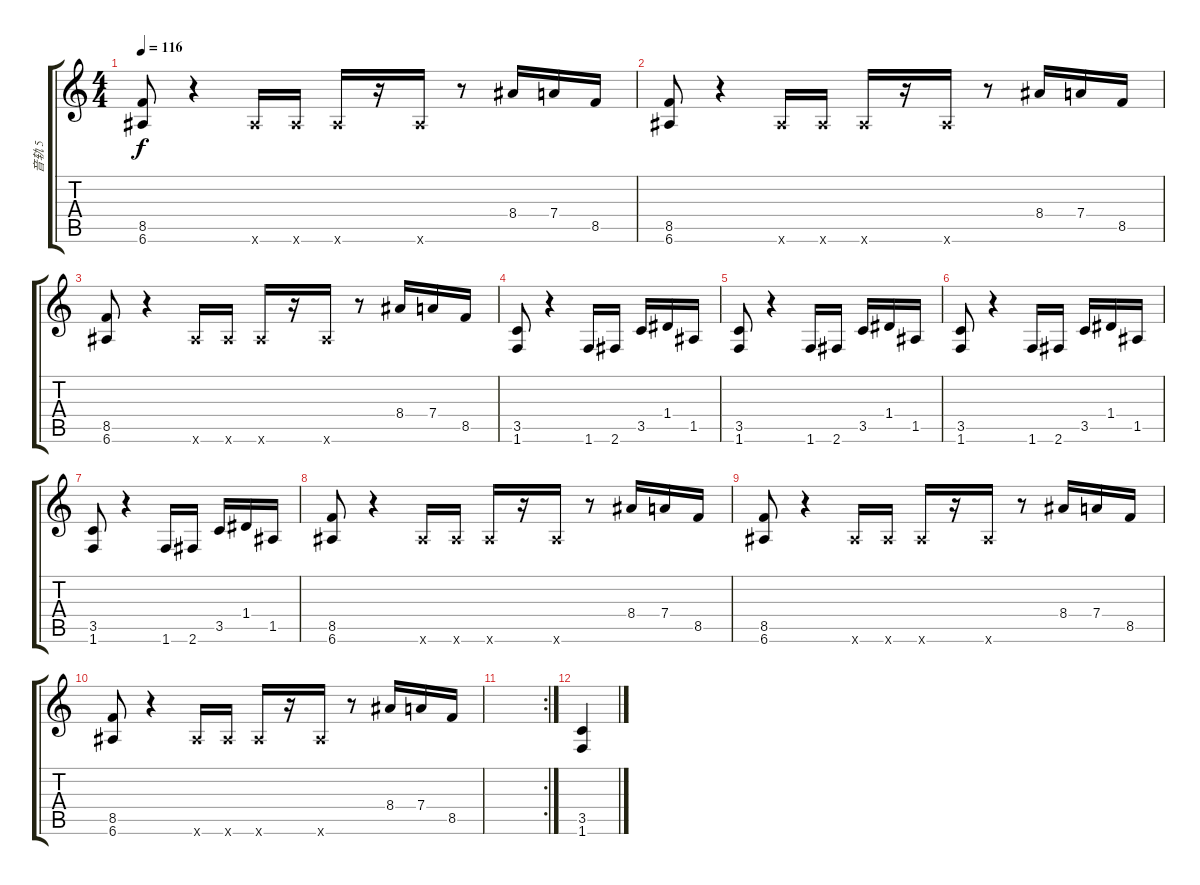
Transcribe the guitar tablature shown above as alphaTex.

\track ("音轨 5" "音轨 5") {instrument acousticguitarsteel}
\staff {score tabs}
\tuning (E4 B3 G3 D3 A2 E2) {hide}
\ts (4 4)
\tempo 116
\clef g2
\ks c
(8.5 6.6).8{dy f} r.4 6.6{x}.16 6.6{x}.16 6.6{x}.16 r.16 6.6{x}.16 r.8 8.4.16 7.4.16 8.5.16 |
(8.5 6.6).8 r.4 6.6{x}.16 6.6{x}.16 6.6{x}.16 r.16 6.6{x}.16 r.8 8.4.16 7.4.16 8.5.16 |
(8.5 6.6).8 r.4 6.6{x}.16 6.6{x}.16 6.6{x}.16 r.16 6.6{x}.16 r.8 8.4.16 7.4.16 8.5.16 |
(3.5 1.6).8 r.4 1.6.16 2.6.16 3.5.16 1.4.16 1.5.16 |
(3.5 1.6).8 r.4 1.6.16 2.6.16 3.5.16 1.4.16 1.5.16 |
(3.5 1.6).8 r.4 1.6.16 2.6.16 3.5.16 1.4.16 1.5.16 |
(3.5 1.6).8 r.4 1.6.16 2.6.16 3.5.16 1.4.16 1.5.16 |
(8.5 6.6).8 r.4 6.6{x}.16 6.6{x}.16 6.6{x}.16 r.16 6.6{x}.16 r.8 8.4.16 7.4.16 8.5.16 |
(8.5 6.6).8 r.4 6.6{x}.16 6.6{x}.16 6.6{x}.16 r.16 6.6{x}.16 r.8 8.4.16 7.4.16 8.5.16 |
(8.5 6.6).8 r.4 6.6{x}.16 6.6{x}.16 6.6{x}.16 r.16 6.6{x}.16 r.8 8.4.16 7.4.16 8.5.16 |
\rc 2
|
(3.5 1.6).4
